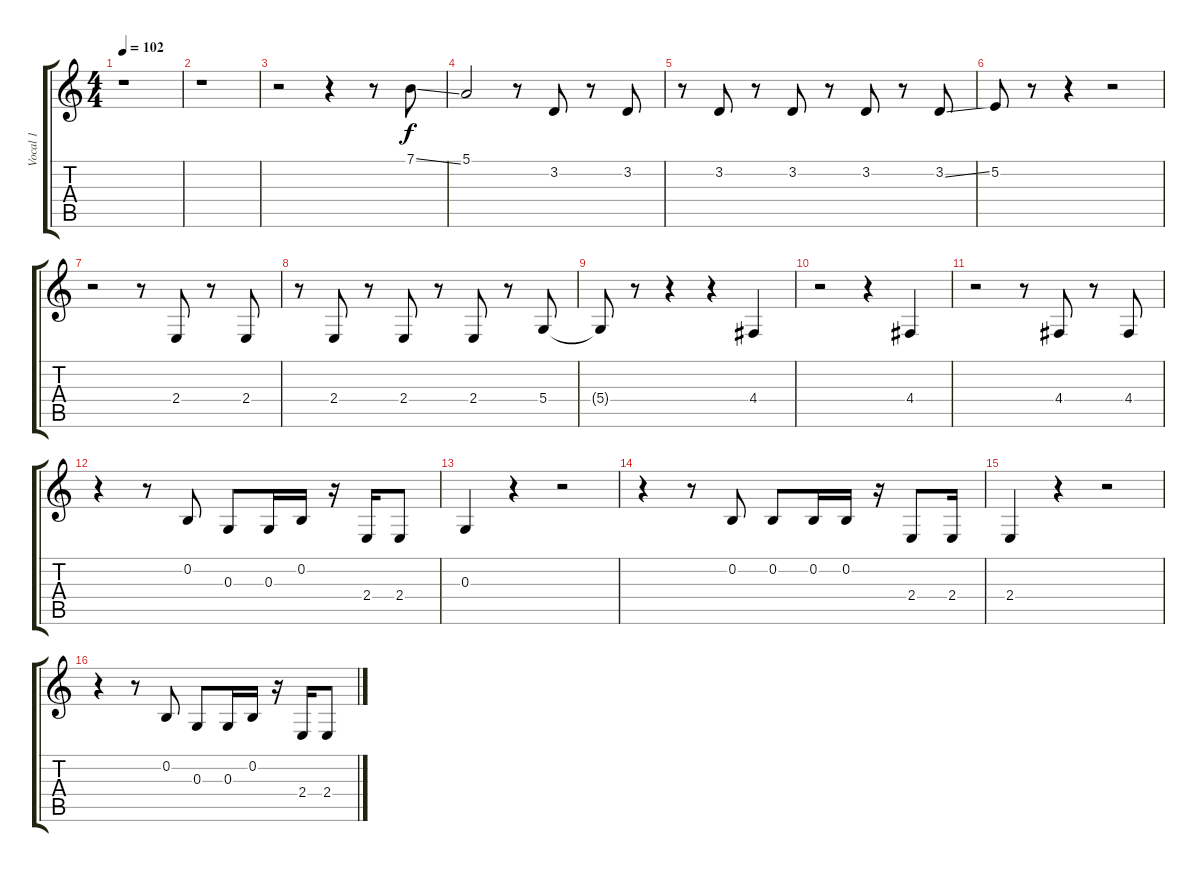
\track ("Vocal 1" "Vocal 1") {instrument sopranosax}
\staff {score tabs}
\tuning (E4 B3 G3 D3 A2 E2) {hide}
\ts (4 4)
\tempo 102
\clef g2
\ks c
r.1{dy f instrument sopranosax} |
r.1 |
r.2 r.4 r.8 7.1{ss}.8 |
5.1.2 r.8 3.2.8 r.8 3.2.8 |
r.8 3.2.8 r.8 3.2.8 r.8 3.2.8 r.8 3.2{ss}.8 |
5.2.8 r.8 r.4 r.2 |
r.2 r.8 2.4.8 r.8 2.4.8 |
r.8 2.4.8 r.8 2.4.8 r.8 2.4.8 r.8 5.4.8 |
5.4{t}.8 r.8 r.4 r.4 4.4.4 |
r.2 r.4 4.4.4 |
r.2 r.8 4.4.8 r.8 4.4.8 |
r.4 r.8 0.2.8 0.3.8 0.3.16 0.2.16 r.16 2.4.16 2.4.8 |
0.3.4 r.4 r.2 |
r.4 r.8 0.2.8 0.2.8 0.2.16 0.2.16 r.16 2.4.8 2.4.16 |
2.4.4 r.4 r.2 |
r.4 r.8 0.2.8 0.3.8 0.3.16 0.2.16 r.16 2.4.16 2.4.8
